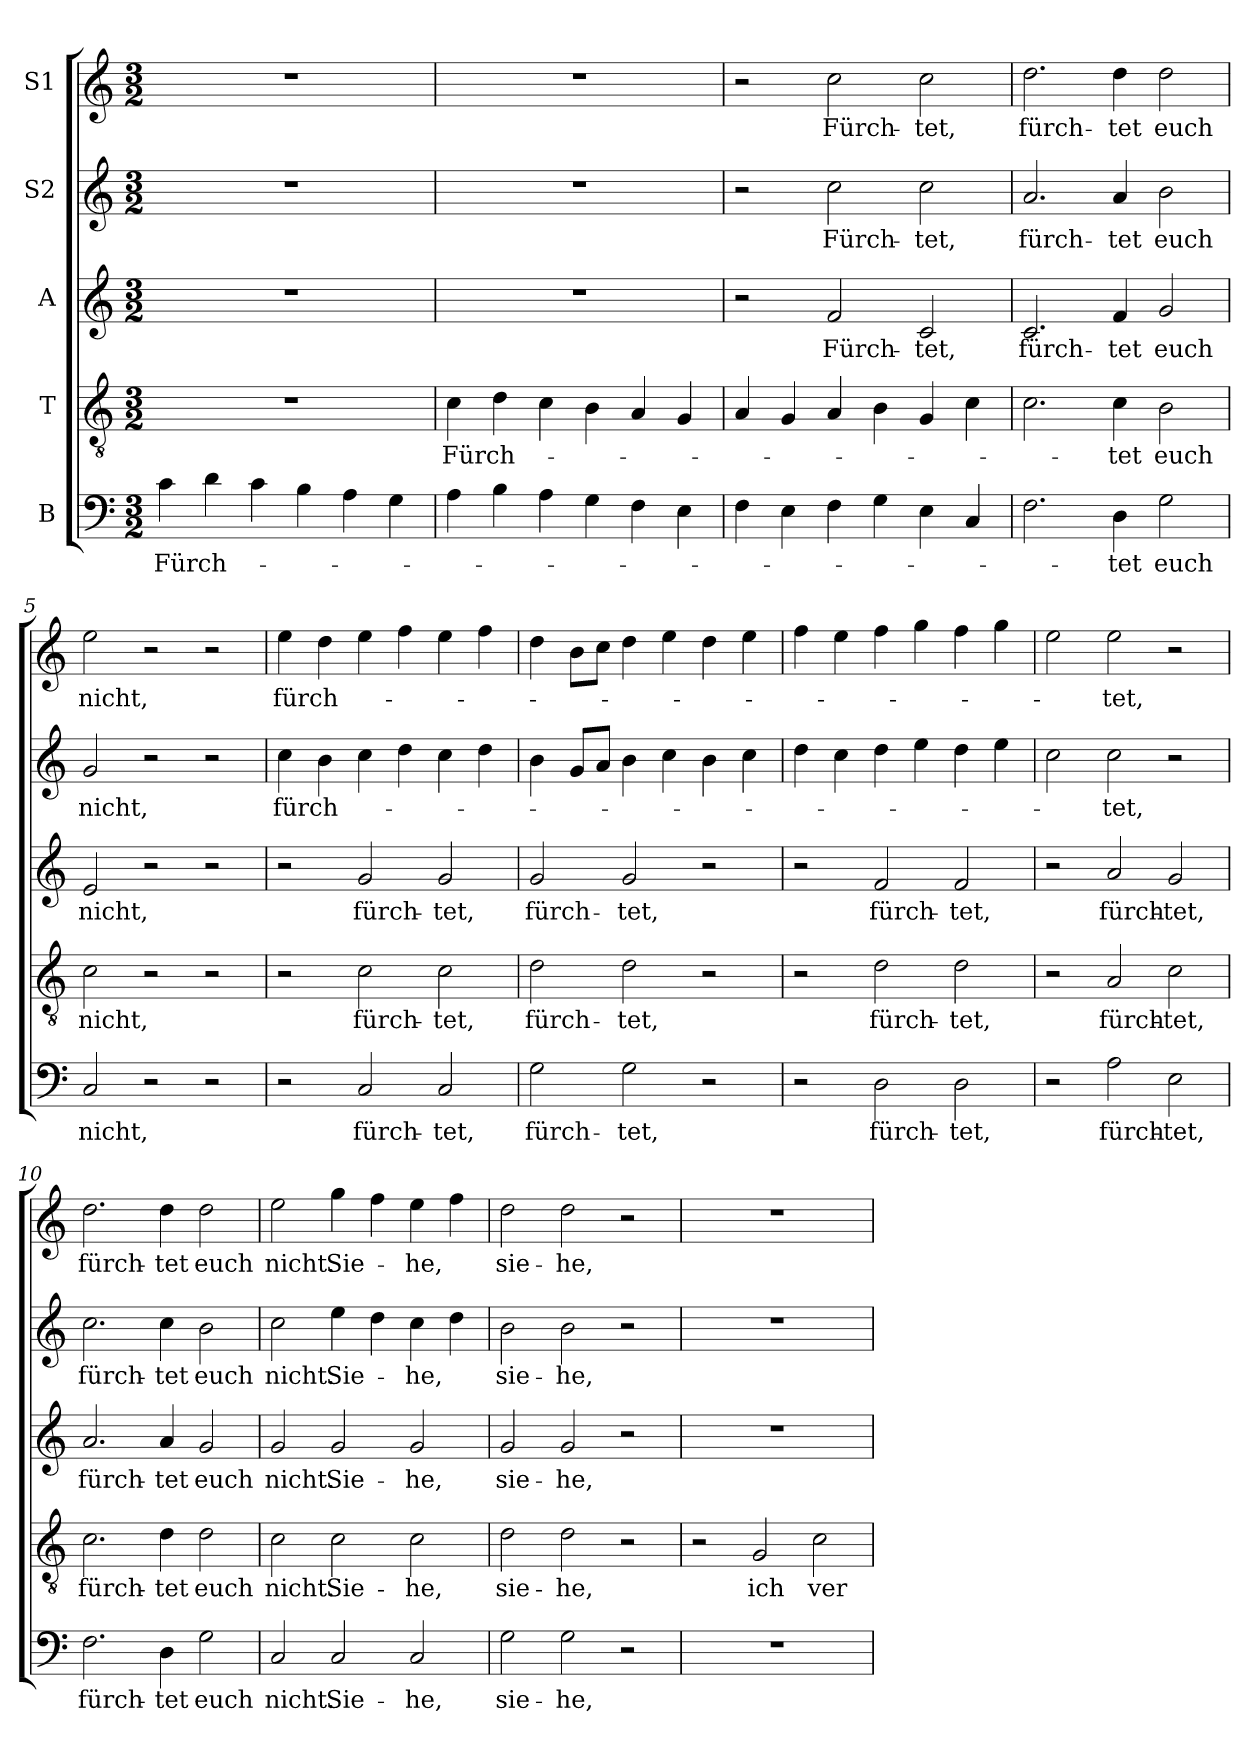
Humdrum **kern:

**kern	**text	**kern	**text	**kern	**text	**kern	**text	**kern	**text
*part5	*part5	*part4	*part4	*part3	*part3	*part2	*part2	*part1	*part1
*staff5	*staff5	*staff4	*staff4	*staff3	*staff3	*staff2	*staff2	*staff1	*staff1
*I"B	*	*I"T	*	*I"A	*	*I"S2	*	*I"S1	*
*clefF4	*	*clefGv2	*	*clefG2	*	*clefG2	*	*clefG2	*
*k[]	*	*k[]	*	*k[]	*	*k[]	*	*k[]	*
*M3/2	*	*M3/2	*	*M3/2	*	*M3/2	*	*M3/2	*
=1	=1	=1	=1	=1	=1	=1	=1	=1	=1
!	!LO:LY:b	!	!	!	!	!	!	!	!
4c\	Fürch-	1.r	.	1.r	.	1.r	.	1.r	.
4d\	.	.	.	.	.	.	.	.	.
4c\	.	.	.	.	.	.	.	.	.
4B\	.	.	.	.	.	.	.	.	.
4A\	.	.	.	.	.	.	.	.	.
4G\	.	.	.	.	.	.	.	.	.
=2	=2	=2	=2	=2	=2	=2	=2	=2	=2
!	!	!	!LO:LY:b	!	!	!	!	!	!
4A\	.	4c\	Fürch-	1.r	.	1.r	.	1.r	.
4B\	.	4d\	.	.	.	.	.	.	.
4A\	.	4c\	.	.	.	.	.	.	.
4G\	.	4B\	.	.	.	.	.	.	.
4F\	.	4A/	.	.	.	.	.	.	.
4E\	.	4G/	.	.	.	.	.	.	.
=3	=3	=3	=3	=3	=3	=3	=3	=3	=3
4F\	.	4A/	.	2r	.	2r	.	2r	.
4E\	.	4G/	.	.	.	.	.	.	.
!	!	!	!	!	!LO:LY:b	!	!LO:LY:b	!	!LO:LY:b
4F\	.	4A/	.	2f/	Fürch-	2cc\	Fürch-	2cc\	Fürch-
4G\	.	4B\	.	.	.	.	.	.	.
!	!	!	!	!	!LO:LY:b	!	!LO:LY:b	!	!LO:LY:b
4E\	.	4G/	.	2c/	-tet,	2cc\	-tet,	2cc\	-tet,
4C/	.	4c\	.	.	.	.	.	.	.
=4	=4	=4	=4	=4	=4	=4	=4	=4	=4
!	!	!	!	!	!LO:LY:b	!	!LO:LY:b	!	!LO:LY:b
2.F\	.	2.c\	.	2.c/	fürch-	2.a/	fürch-	2.dd\	fürch-
!	!LO:LY:b	!	!LO:LY:b	!	!LO:LY:b	!	!LO:LY:b	!	!LO:LY:b
4D\	-tet	4c\	-tet	4f/	-tet	4a/	-tet	4dd\	-tet
!	!LO:LY:b	!	!LO:LY:b	!	!LO:LY:b	!	!LO:LY:b	!	!LO:LY:b
2G\	euch	2B\	euch	2g/	euch	2b\	euch	2dd\	euch
=5	=5	=5	=5	=5	=5	=5	=5	=5	=5
!	!LO:LY:b	!	!LO:LY:b	!	!LO:LY:b	!	!LO:LY:b	!	!LO:LY:b
2C/	nicht,	2c\	nicht,	2e/	nicht,	2g/	nicht,	2ee\	nicht,
2r	.	2r	.	2r	.	2r	.	2r	.
2r	.	2r	.	2r	.	2r	.	2r	.
!!LO:LB:g=z
=6	=6	=6	=6	=6	=6	=6	=6	=6	=6
!	!	!	!	!	!	!	!LO:LY:b	!	!LO:LY:b
2r	.	2r	.	2r	.	4cc\	fürch-	4ee\	fürch-
.	.	.	.	.	.	4b\	.	4dd\	.
!	!LO:LY:b	!	!LO:LY:b	!	!LO:LY:b	!	!	!	!
2C/	fürch-	2c\	fürch-	2g/	fürch-	4cc\	.	4ee\	.
.	.	.	.	.	.	4dd\	.	4ff\	.
!	!LO:LY:b	!	!LO:LY:b	!	!LO:LY:b	!	!	!	!
2C/	-tet,	2c\	-tet,	2g/	-tet,	4cc\	.	4ee\	.
.	.	.	.	.	.	4dd\	.	4ff\	.
=7	=7	=7	=7	=7	=7	=7	=7	=7	=7
!	!LO:LY:b	!	!LO:LY:b	!	!LO:LY:b	!	!	!	!
2G\	fürch-	2d\	fürch-	2g/	fürch-	4b\	.	4dd\	.
.	.	.	.	.	.	8g/L	.	8b\L	.
.	.	.	.	.	.	8a/J	.	8cc\J	.
!	!LO:LY:b	!	!LO:LY:b	!	!LO:LY:b	!	!	!	!
2G\	-tet,	2d\	-tet,	2g/	-tet,	4b\	.	4dd\	.
.	.	.	.	.	.	4cc\	.	4ee\	.
2r	.	2r	.	2r	.	4b\	.	4dd\	.
.	.	.	.	.	.	4cc\	.	4ee\	.
=8	=8	=8	=8	=8	=8	=8	=8	=8	=8
2r	.	2r	.	2r	.	4dd\	.	4ff\	.
.	.	.	.	.	.	4cc\	.	4ee\	.
!	!LO:LY:b	!	!LO:LY:b	!	!LO:LY:b	!	!	!	!
2D\	fürch-	2d\	fürch-	2f/	fürch-	4dd\	.	4ff\	.
.	.	.	.	.	.	4ee\	.	4gg\	.
!	!LO:LY:b	!	!LO:LY:b	!	!LO:LY:b	!	!	!	!
2D\	-tet,	2d\	-tet,	2f/	-tet,	4dd\	.	4ff\	.
.	.	.	.	.	.	4ee\	.	4gg\	.
=9	=9	=9	=9	=9	=9	=9	=9	=9	=9
2r	.	2r	.	2r	.	2cc\	.	2ee\	.
!	!LO:LY:b	!	!LO:LY:b	!	!LO:LY:b	!	!LO:LY:b	!	!LO:LY:b
2A\	fürch-	2A/	fürch-	2a/	fürch-	2cc\	tet,	2ee\	tet,
!	!LO:LY:b	!	!LO:LY:b	!	!LO:LY:b	!	!	!	!
2E\	-tet,	2c\	-tet,	2g/	-tet,	2r	.	2r	.
=10	=10	=10	=10	=10	=10	=10	=10	=10	=10
!	!LO:LY:b	!	!LO:LY:b	!	!LO:LY:b	!	!LO:LY:b	!	!LO:LY:b
2.F\	fürch-	2.c\	fürch-	2.a/	fürch-	2.cc\	fürch-	2.dd\	fürch-
!	!LO:LY:b	!	!LO:LY:b	!	!LO:LY:b	!	!LO:LY:b	!	!LO:LY:b
4D\	-tet	4d\	-tet	4a/	-tet	4cc\	-tet	4dd\	-tet
!	!LO:LY:b	!	!LO:LY:b	!	!LO:LY:b	!	!LO:LY:b	!	!LO:LY:b
2G\	euch	2d\	euch	2g/	euch	2b\	euch	2dd\	euch
!!LO:PB:g=z
=11	=11	=11	=11	=11	=11	=11	=11	=11	=11
!	!LO:LY:b	!	!LO:LY:b	!	!LO:LY:b	!	!LO:LY:b	!	!LO:LY:b
2C/	nicht.	2c\	nicht.	2g/	nicht.	2cc\	nicht.	2ee\	nicht.
!	!LO:LY:b	!	!LO:LY:b	!	!LO:LY:b	!	!LO:LY:b	!	!LO:LY:b
2C/	Sie-	2c\	Sie-	2g/	Sie-	4ee\	Sie-	4gg\	Sie-
.	.	.	.	.	.	4dd\	.	4ff\	.
!	!LO:LY:b	!	!LO:LY:b	!	!LO:LY:b	!	!LO:LY:b	!	!LO:LY:b
2C/	-he,	2c\	-he,	2g/	-he,	4cc\	-he,	4ee\	-he,
.	.	.	.	.	.	4dd\	.	4ff\	.
=12	=12	=12	=12	=12	=12	=12	=12	=12	=12
!	!LO:LY:b	!	!LO:LY:b	!	!LO:LY:b	!	!LO:LY:b	!	!LO:LY:b
2G\	sie-	2d\	sie-	2g/	sie-	2b\	sie-	2dd\	sie-
!	!LO:LY:b	!	!LO:LY:b	!	!LO:LY:b	!	!LO:LY:b	!	!LO:LY:b
2G\	-he,	2d\	-he,	2g/	-he,	2b\	-he,	2dd\	-he,
2r	.	2r	.	2r	.	2r	.	2r	.
=13	=13	=13	=13	=13	=13	=13	=13	=13	=13
1.r	.	2r	.	1.r	.	1.r	.	1.r	.
!	!	!	!LO:LY:b	!	!	!	!	!	!
.	.	2G/	ich	.	.	.	.	.	.
!	!	!	!LO:LY:b	!	!	!	!	!	!
.	.	2c\	ver-	.	.	.	.	.	.
=	=	=	=	=	=	=	=	=	=
*-	*-	*-	*-	*-	*-	*-	*-	*-	*-
